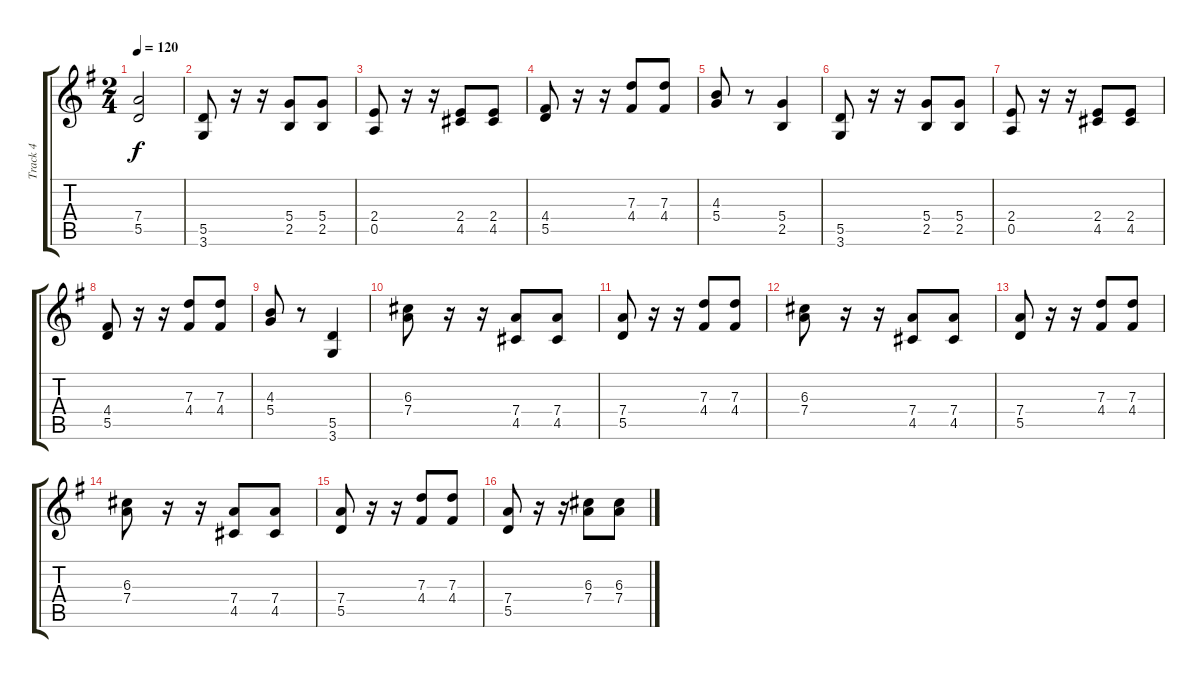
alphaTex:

\track ("Track 4" "Track 4") {instrument distortionguitar}
\staff {score tabs}
\tuning (E4 B3 G3 D3 A2 E2) {hide}
\ts (2 4)
\tempo 120
\clef g2
\ks g
(7.4{t} 5.5{t}).2{dy f} |
(5.5 3.6).8 r.16 r.16 (5.4 2.5).8 (5.4 2.5).8 |
(2.4 0.5).8 r.16 r.16 (2.4 4.5).8 (2.4 4.5).8 |
(4.4 5.5).8 r.16 r.16 (7.3 4.4).8 (7.3 4.4).8 |
(4.3 5.4).8 r.8 (5.4 2.5).4 |
(5.5 3.6).8 r.16 r.16 (5.4 2.5).8 (5.4 2.5).8 |
(2.4 0.5).8 r.16 r.16 (2.4 4.5).8 (2.4 4.5).8 |
(4.4 5.5).8 r.16 r.16 (7.3 4.4).8 (7.3 4.4).8 |
(4.3 5.4).8 r.8 (5.5 3.6).4 |
(6.3 7.4).8 r.16 r.16 (7.4 4.5).8 (7.4 4.5).8 |
(7.4 5.5).8 r.16 r.16 (7.3 4.4).8 (7.3 4.4).8 |
(6.3 7.4).8 r.16 r.16 (7.4 4.5).8 (7.4 4.5).8 |
(7.4 5.5).8 r.16 r.16 (7.3 4.4).8 (7.3 4.4).8 |
(6.3 7.4).8 r.16 r.16 (7.4 4.5).8 (7.4 4.5).8 |
(7.4 5.5).8 r.16 r.16 (7.3 4.4).8 (7.3 4.4).8 |
(7.4 5.5).8 r.16 r.16 (6.3 7.4).8 (6.3 7.4).8
